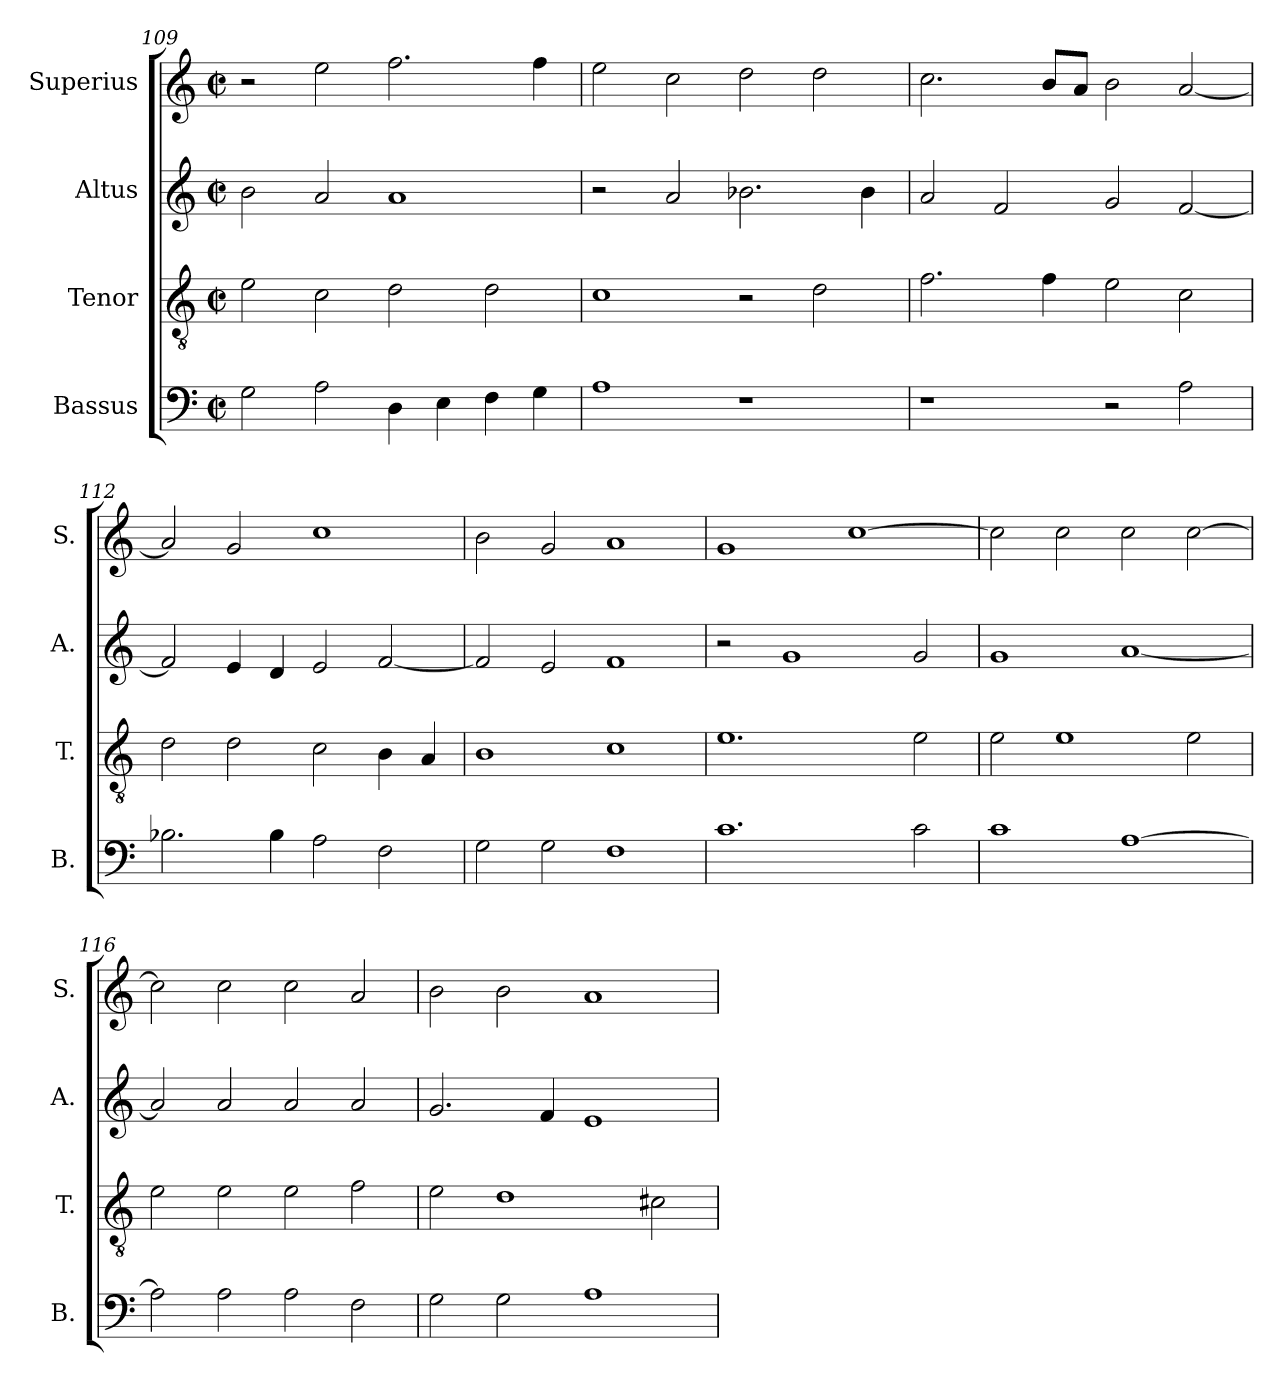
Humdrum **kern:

**kern	**kern	**kern	**kern
*part4	*part3	*part2	*part1
*staff4	*staff3	*staff2	*staff1
*I"Bassus	*I"Tenor	*I"Altus	*I"Superius
*I'B.	*I'T.	*I'A.	*I'S.
*clefF4	*clefGv2	*clefG2	*clefG2
*	*ITrd7c12	*	*
*k[]	*k[]	*k[]	*k[]
*C:	*C:	*C:	*C:
*M2/2	*M2/2	*M2/2	*M2/2
*met(c|)	*met(c|)	*met(c|)	*met(c|)
=109	=109	=109	=109
2Gi\	2Ei\	2bi\	2r
2Ai\	2Ci\	2ai/	2eei\
4Di\	2Di\	1ai	2.ffi\
4Ei\	.	.	.
4Fi\	2Di\	.	.
4Gi\	.	.	4ffi\
=110	=110	=110	=110
1Ai	1Ci	2r	2eei\
.	.	2ai/	2cci\
1r	2r	2.b-Xi\	2ddi\
.	2Di\	.	2ddi\
.	.	4b-i\	.
!!LO:LB:g=z
=111	=111	=111	=111
1r	2.Fi\	2ai/	2.cci\
.	.	2fi/	.
.	4Fi\	.	8bi/L
.	.	.	8ai/J
2r	2Ei\	2gi/	2bi\
2Ai\	2Ci\	[<2fi/	[<2ai/
=112	=112	=112	=112
2.B-Xi\	2Di\	2fi/]	2ai/]
.	2Di\	4ei/	2gi/
4B-i\	.	4di/	.
2Ai\	2Ci\	2ei/	1cci
2Fi\	4BBi\	[<2fi/	.
.	4AAi/	.	.
=113	=113	=113	=113
2Gi\	1BBi	2fi/]	2bi\
2Gi\	.	2ei/	2gi/
1Fi	1Ci	1fi	1ai
=114	=114	=114	=114
1.ci	1.Ei	2r	1gi
.	.	1gi	.
.	.	.	[>1cci
2ci\	2Ei\	2gi/	.
=115	=115	=115	=115
1ci	2Ei\	1gi	2cci\]
.	1Ei	.	2cci\
[>1Ai	.	[<1ai	2cci\
.	2Ei\	.	[>2cci\
!!LO:LB:g=z
=116	=116	=116	=116
2Ai\]	2Ei\	2ai/]	2cci\]
2Ai\	2Ei\	2ai/	2cci\
2Ai\	2Ei\	2ai/	2cci\
2Fi\	2Fi\	2ai/	2ai/
=117	=117	=117	=117
2Gi\	2Ei\	2.gi/	2bi\
2Gi\	1Di	.	2bi\
.	.	4fi/	.
1Ai	.	1ei	1ai
.	2C#Xi\	.	.
=	=	=	=
*-	*-	*-	*-
